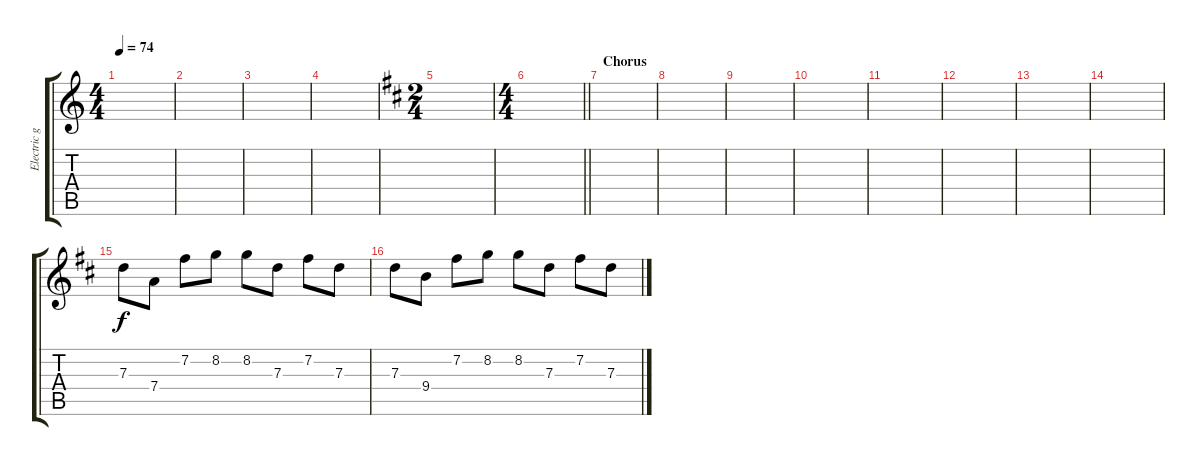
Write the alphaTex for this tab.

\track ("Electric guitar 1" "Electric g") {instrument electricguitarclean}
\staff {score tabs}
\tuning (E4 B3 G3 D3 A2 E2) {hide}
\ts (4 4)
\tempo 74
\clef g2
\ks c
|
|
|
|
\ts (2 4)
\ks d
|
\ts (4 4)
\barLineRight lightlight
|
\section ("" "Chorus")
|
|
|
|
|
|
|
|
7.3.8 7.4.8 7.2.8 8.2.8 8.2.8 7.3.8 7.2.8 7.3.8 |
7.3.8 9.4.8 7.2.8 8.2.8 8.2.8 7.3.8 7.2.8 7.3.8
